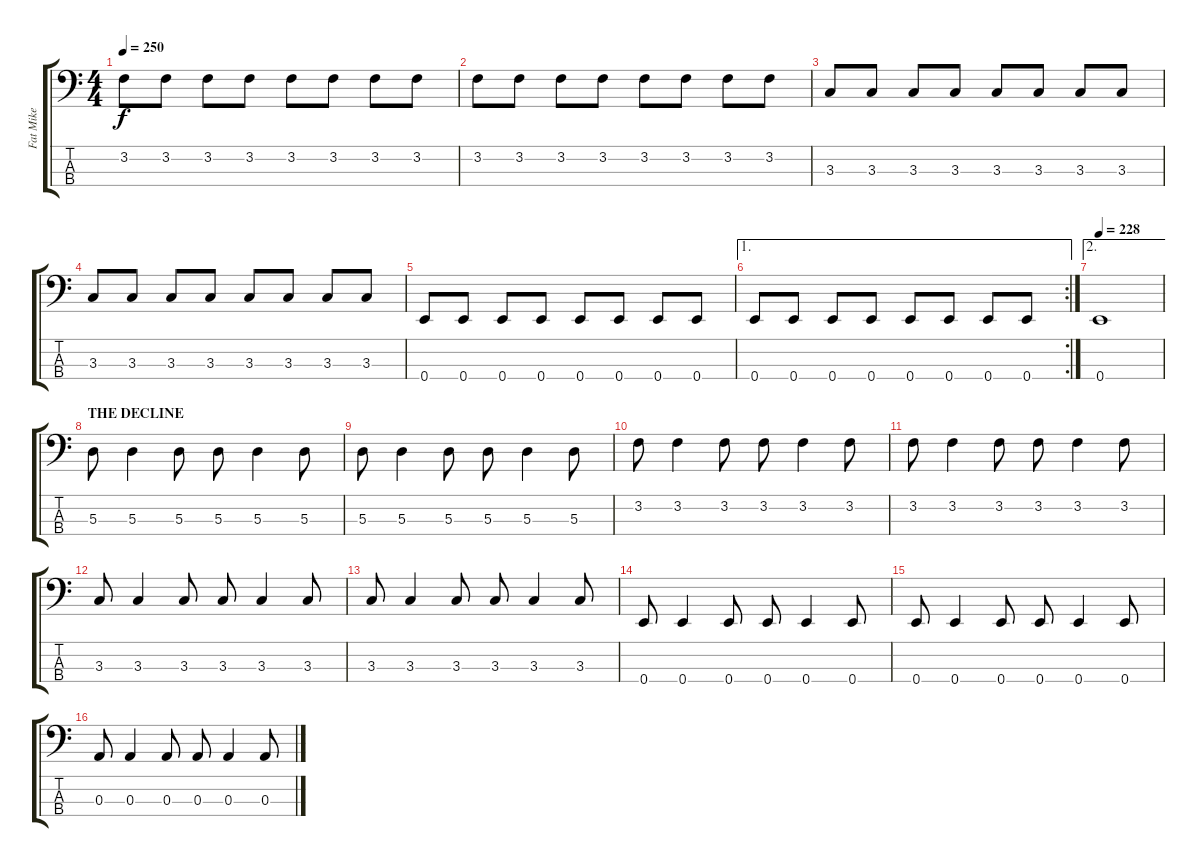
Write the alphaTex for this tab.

\track ("Fat Mike" "Fat Mike") {instrument electricbasspick}
\staff {score tabs}
\tuning (G2 D2 A1 E1) {hide}
\ts (4 4)
\tempo 250
\clef f4
\ks c
3.2.8{dy f} 3.2.8 3.2.8 3.2.8 3.2.8 3.2.8 3.2.8 3.2.8 |
3.2.8 3.2.8 3.2.8 3.2.8 3.2.8 3.2.8 3.2.8 3.2.8 |
3.3.8 3.3.8 3.3.8 3.3.8 3.3.8 3.3.8 3.3.8 3.3.8 |
3.3.8 3.3.8 3.3.8 3.3.8 3.3.8 3.3.8 3.3.8 3.3.8 |
0.4.8 0.4.8 0.4.8 0.4.8 0.4.8 0.4.8 0.4.8 0.4.8 |
\ae 1
\rc 2
0.4.8 0.4.8 0.4.8 0.4.8 0.4.8 0.4.8 0.4.8 0.4.8 |
\ae 2
\tempo 228
0.4.1 |
\section ("" "THE DECLINE")
5.3.8 5.3.4 5.3.8 5.3.8 5.3.4 5.3.8 |
5.3.8 5.3.4 5.3.8 5.3.8 5.3.4 5.3.8 |
3.2.8 3.2.4 3.2.8 3.2.8 3.2.4 3.2.8 |
3.2.8 3.2.4 3.2.8 3.2.8 3.2.4 3.2.8 |
3.3.8 3.3.4 3.3.8 3.3.8 3.3.4 3.3.8 |
3.3.8 3.3.4 3.3.8 3.3.8 3.3.4 3.3.8 |
0.4.8 0.4.4 0.4.8 0.4.8 0.4.4 0.4.8 |
0.4.8 0.4.4 0.4.8 0.4.8 0.4.4 0.4.8 |
0.3.8 0.3.4 0.3.8 0.3.8 0.3.4 0.3.8
